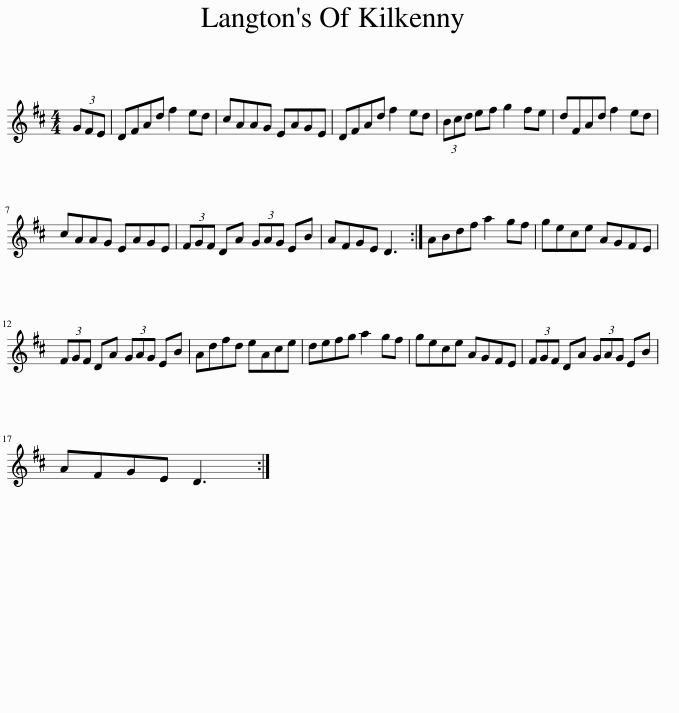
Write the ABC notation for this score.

X:1
L:1/8
M:4/4
I:linebreak $
K:D
V:1 treble
V:1
 (3GFE | DFAd f2 ed | cAAG EAGE | DFAd f2 ed | (3Bcd ef g2 fe | %5
 dFAd f2 ed |$ cAAG EAGE | (3FGF DA (3GAG EB | AFGE D3 :| ABdf a2 gf | %10
 gece AGFE |$ (3FGF DA (3GAG EB | Adfd eAce | defg a2 gf | gece AGFE | %15
 (3FGF DA (3GAG EB |$ AFGE D3 :| %17
